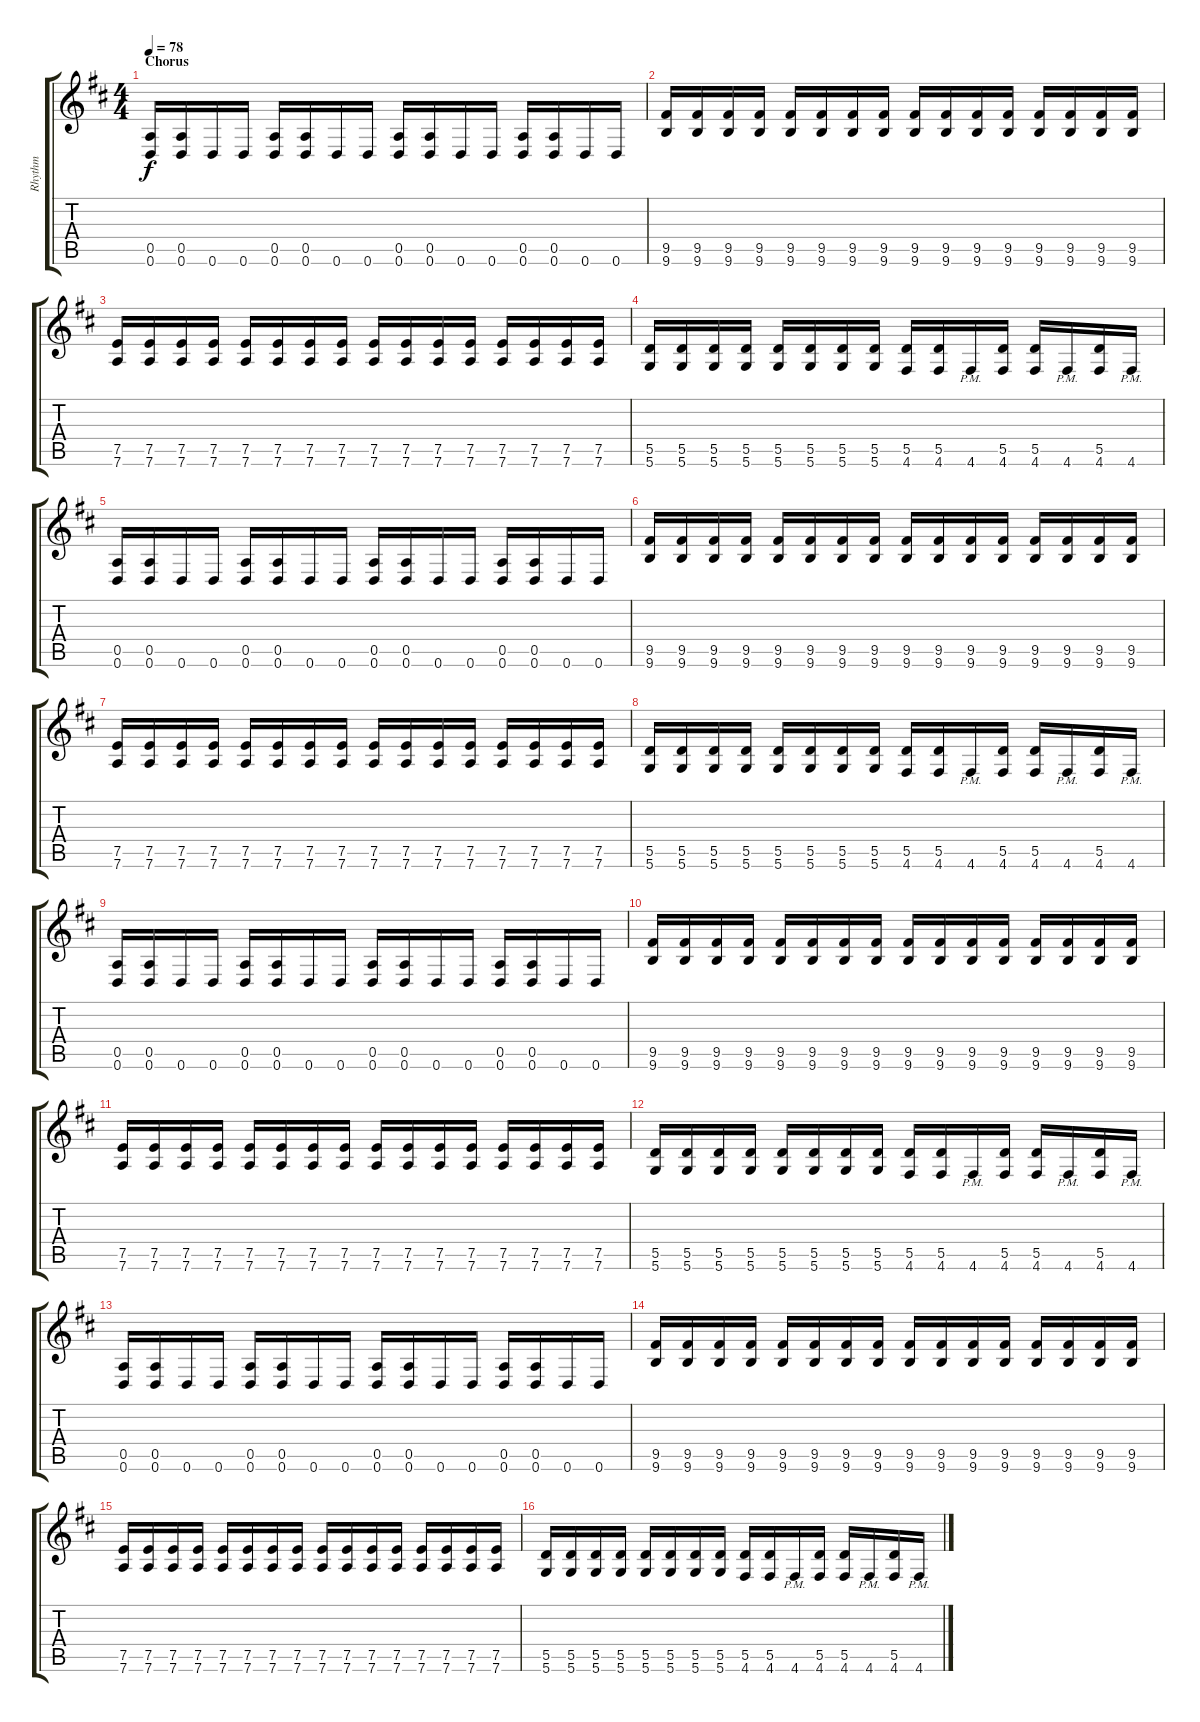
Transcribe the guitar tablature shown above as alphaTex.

\track ("Rhythm" "Rhythm") {instrument distortionguitar}
\staff {score tabs}
\tuning (E4 B3 G3 D3 A2 D2) {hide}
\ts (4 4)
\section ("" "Chorus")
\tempo 78
\clef g2
\ks d
(0.5 0.6).16{dy f volume 13} (0.5 0.6).16 0.6.16 0.6.16 (0.5 0.6).16 (0.5 0.6).16 0.6.16 0.6.16 (0.5 0.6).16 (0.5 0.6).16 0.6.16 0.6.16 (0.5 0.6).16 (0.5 0.6).16 0.6.16 0.6.16 |
(9.5 9.6).16 (9.5 9.6).16 (9.5 9.6).16 (9.5 9.6).16 (9.5 9.6).16 (9.5 9.6).16 (9.5 9.6).16 (9.5 9.6).16 (9.5 9.6).16 (9.5 9.6).16 (9.5 9.6).16 (9.5 9.6).16 (9.5 9.6).16 (9.5 9.6).16 (9.5 9.6).16 (9.5 9.6).16 |
(7.5 7.6).16 (7.5 7.6).16 (7.5 7.6).16 (7.5 7.6).16 (7.5 7.6).16 (7.5 7.6).16 (7.5 7.6).16 (7.5 7.6).16 (7.5 7.6).16 (7.5 7.6).16 (7.5 7.6).16 (7.5 7.6).16 (7.5 7.6).16 (7.5 7.6).16 (7.5 7.6).16 (7.5 7.6).16 |
(5.5 5.6).16 (5.5 5.6).16 (5.5 5.6).16 (5.5 5.6).16 (5.5 5.6).16 (5.5 5.6).16 (5.5 5.6).16 (5.5 5.6).16 (5.5 4.6).16 (5.5 4.6).16 4.6{pm}.16 (5.5 4.6).16 (5.5 4.6).16 4.6{pm}.16 (5.5 4.6).16 4.6{pm}.16 |
(0.5 0.6).16{volume 13} (0.5 0.6).16 0.6.16 0.6.16 (0.5 0.6).16 (0.5 0.6).16 0.6.16 0.6.16 (0.5 0.6).16 (0.5 0.6).16 0.6.16 0.6.16 (0.5 0.6).16 (0.5 0.6).16 0.6.16 0.6.16 |
(9.5 9.6).16 (9.5 9.6).16 (9.5 9.6).16 (9.5 9.6).16 (9.5 9.6).16 (9.5 9.6).16 (9.5 9.6).16 (9.5 9.6).16 (9.5 9.6).16 (9.5 9.6).16 (9.5 9.6).16 (9.5 9.6).16 (9.5 9.6).16 (9.5 9.6).16 (9.5 9.6).16 (9.5 9.6).16 |
(7.5 7.6).16 (7.5 7.6).16 (7.5 7.6).16 (7.5 7.6).16 (7.5 7.6).16 (7.5 7.6).16 (7.5 7.6).16 (7.5 7.6).16 (7.5 7.6).16 (7.5 7.6).16 (7.5 7.6).16 (7.5 7.6).16 (7.5 7.6).16 (7.5 7.6).16 (7.5 7.6).16 (7.5 7.6).16 |
(5.5 5.6).16 (5.5 5.6).16 (5.5 5.6).16 (5.5 5.6).16 (5.5 5.6).16 (5.5 5.6).16 (5.5 5.6).16 (5.5 5.6).16 (5.5 4.6).16 (5.5 4.6).16 4.6{pm}.16 (5.5 4.6).16 (5.5 4.6).16 4.6{pm}.16 (5.5 4.6).16 4.6{pm}.16 |
(0.5 0.6).16{volume 13} (0.5 0.6).16 0.6.16 0.6.16 (0.5 0.6).16 (0.5 0.6).16 0.6.16 0.6.16 (0.5 0.6).16 (0.5 0.6).16 0.6.16 0.6.16 (0.5 0.6).16 (0.5 0.6).16 0.6.16 0.6.16 |
(9.5 9.6).16 (9.5 9.6).16 (9.5 9.6).16 (9.5 9.6).16 (9.5 9.6).16 (9.5 9.6).16 (9.5 9.6).16 (9.5 9.6).16 (9.5 9.6).16 (9.5 9.6).16 (9.5 9.6).16 (9.5 9.6).16 (9.5 9.6).16 (9.5 9.6).16 (9.5 9.6).16 (9.5 9.6).16 |
(7.5 7.6).16 (7.5 7.6).16 (7.5 7.6).16 (7.5 7.6).16 (7.5 7.6).16 (7.5 7.6).16 (7.5 7.6).16 (7.5 7.6).16 (7.5 7.6).16 (7.5 7.6).16 (7.5 7.6).16 (7.5 7.6).16 (7.5 7.6).16 (7.5 7.6).16 (7.5 7.6).16 (7.5 7.6).16 |
(5.5 5.6).16 (5.5 5.6).16 (5.5 5.6).16 (5.5 5.6).16 (5.5 5.6).16 (5.5 5.6).16 (5.5 5.6).16 (5.5 5.6).16 (5.5 4.6).16 (5.5 4.6).16 4.6{pm}.16 (5.5 4.6).16 (5.5 4.6).16 4.6{pm}.16 (5.5 4.6).16 4.6{pm}.16 |
(0.5 0.6).16{volume 13} (0.5 0.6).16 0.6.16 0.6.16 (0.5 0.6).16 (0.5 0.6).16 0.6.16 0.6.16 (0.5 0.6).16 (0.5 0.6).16 0.6.16 0.6.16 (0.5 0.6).16 (0.5 0.6).16 0.6.16 0.6.16 |
(9.5 9.6).16 (9.5 9.6).16 (9.5 9.6).16 (9.5 9.6).16 (9.5 9.6).16 (9.5 9.6).16 (9.5 9.6).16 (9.5 9.6).16 (9.5 9.6).16 (9.5 9.6).16 (9.5 9.6).16 (9.5 9.6).16 (9.5 9.6).16 (9.5 9.6).16 (9.5 9.6).16 (9.5 9.6).16 |
(7.5 7.6).16 (7.5 7.6).16 (7.5 7.6).16 (7.5 7.6).16 (7.5 7.6).16 (7.5 7.6).16 (7.5 7.6).16 (7.5 7.6).16 (7.5 7.6).16 (7.5 7.6).16 (7.5 7.6).16 (7.5 7.6).16 (7.5 7.6).16 (7.5 7.6).16 (7.5 7.6).16 (7.5 7.6).16 |
(5.5 5.6).16 (5.5 5.6).16 (5.5 5.6).16 (5.5 5.6).16 (5.5 5.6).16 (5.5 5.6).16 (5.5 5.6).16 (5.5 5.6).16 (5.5 4.6).16 (5.5 4.6).16 4.6{pm}.16 (5.5 4.6).16 (5.5 4.6).16 4.6{pm}.16 (5.5 4.6).16 4.6{pm}.16
